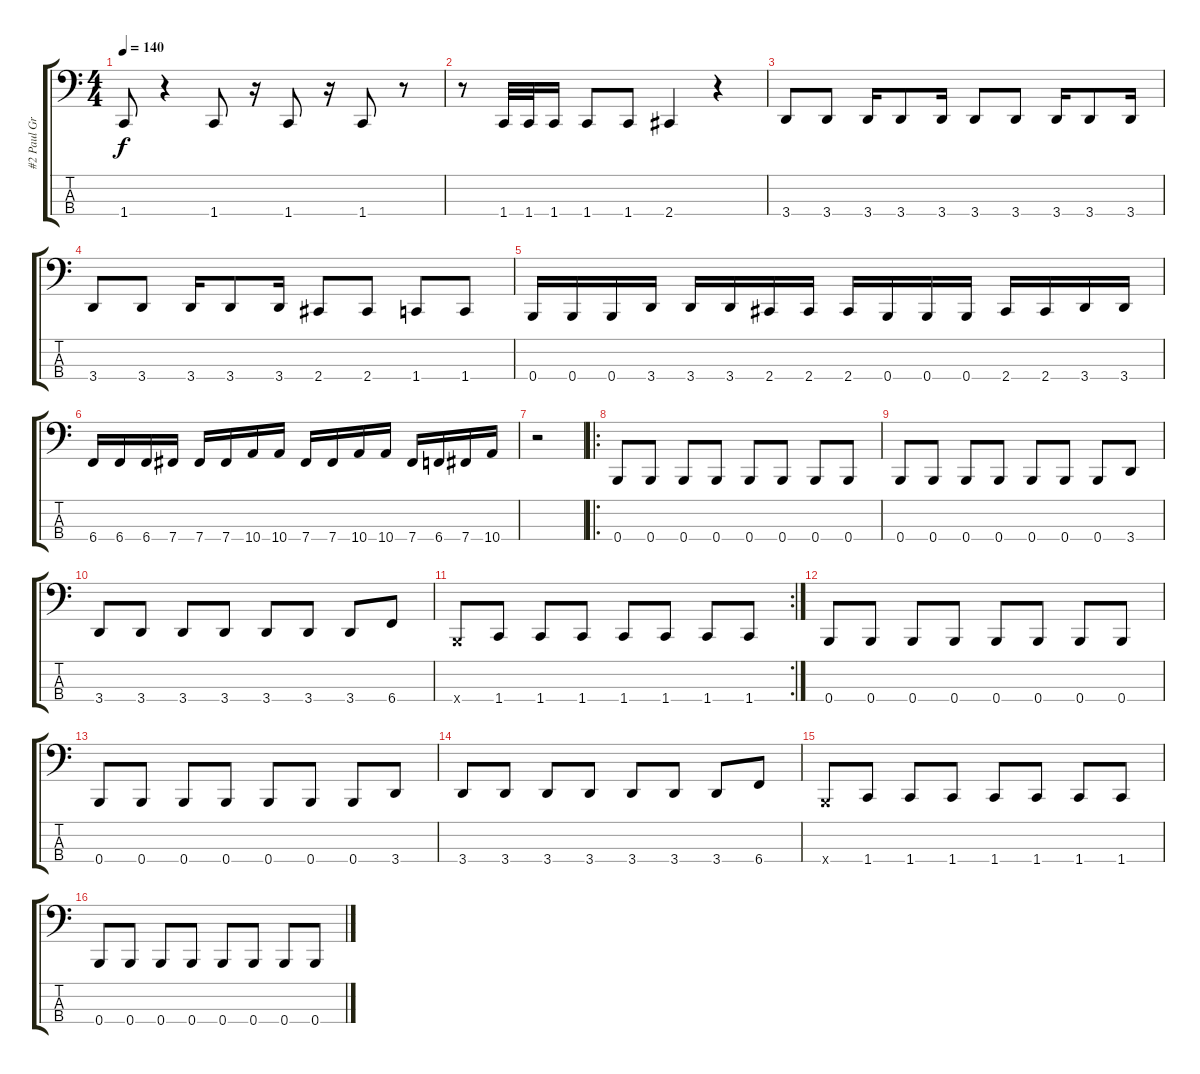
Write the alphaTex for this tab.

\track ("#2 Paul Gray" "#2 Paul Gr") {instrument electricbasspick}
\staff {score tabs}
\tuning (E2 B1 Gb1 B0) {hide}
\ts (4 4)
\tempo 140
\clef f4
\ks c
1.4.8{dy f} r.4 1.4.8 r.16 1.4.8 r.16 1.4.8 r.8 |
r.8 1.4.32 1.4.32 1.4.16 1.4.8 1.4.8 2.4.4 r.4 |
3.4.8 3.4.8 3.4.16 3.4.8 3.4.16 3.4.8 3.4.8 3.4.16 3.4.8 3.4.16 |
3.4.8 3.4.8 3.4.16 3.4.8 3.4.16 2.4.8 2.4.8 1.4.8 1.4.8 |
0.4.16 0.4.16 0.4.16 3.4.16 3.4.16 3.4.16 2.4.16 2.4.16 2.4.16 0.4.16 0.4.16 0.4.16 2.4.16 2.4.16 3.4.16 3.4.16 |
6.4.16 6.4.16 6.4.16 7.4.16 7.4.16 7.4.16 10.4.16 10.4.16 7.4.16 7.4.16 10.4.16 10.4.16 7.4.16 6.4.16 7.4.16 10.4.16 |
r.2 |
\ro
0.4.8 0.4.8 0.4.8 0.4.8 0.4.8 0.4.8 0.4.8 0.4.8 |
0.4.8 0.4.8 0.4.8 0.4.8 0.4.8 0.4.8 0.4.8 3.4.8 |
3.4.8 3.4.8 3.4.8 3.4.8 3.4.8 3.4.8 3.4.8 6.4.8 |
\rc 2
0.4{x}.8 1.4.8 1.4.8 1.4.8 1.4.8 1.4.8 1.4.8 1.4.8 |
0.4.8 0.4.8 0.4.8 0.4.8 0.4.8 0.4.8 0.4.8 0.4.8 |
0.4.8 0.4.8 0.4.8 0.4.8 0.4.8 0.4.8 0.4.8 3.4.8 |
3.4.8 3.4.8 3.4.8 3.4.8 3.4.8 3.4.8 3.4.8 6.4.8 |
0.4{x}.8 1.4.8 1.4.8 1.4.8 1.4.8 1.4.8 1.4.8 1.4.8 |
0.4.8 0.4.8 0.4.8 0.4.8 0.4.8 0.4.8 0.4.8 0.4.8
